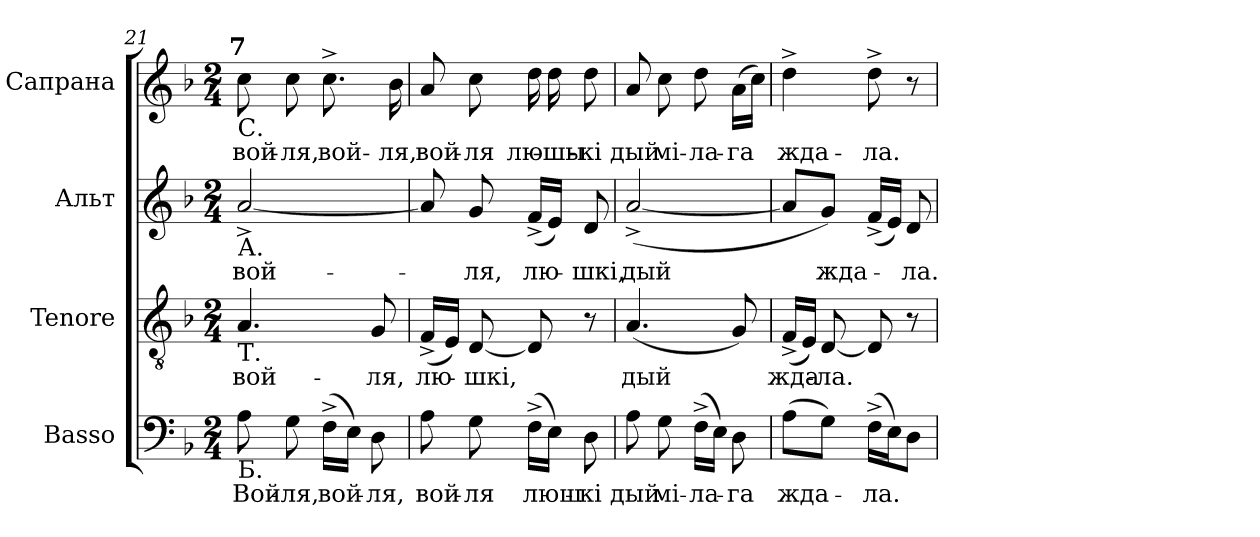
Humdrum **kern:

**kern	**text	**kern	**text	**kern	**text	**kern	**text
*part4	*part4	*part3	*part3	*part2	*part2	*part1	*part1
*staff4	*staff4	*staff3	*staff3	*staff2	*staff2	*staff1	*staff1
*I"Basso	*	*I"Tenore	*	*I"Альт	*	*I"Сапрана	*
*I'B.	*	*I'T.	*	*	*	*	*
!!LO:PB:g=z
*clefF4	*	*clefGv2	*	*clefG2	*	*clefG2	*
*	*	*ITrd7c12	*	*	*	*	*
*k[b-]	*	*k[b-]	*	*k[b-]	*	*k[b-]	*
*d:	*	*d:	*	*d:	*	*d:	*
*M2/4	*	*M2/4	*	*M2/4	*	*M2/4	*
=21	=21	=21	=21	=21	=21	=21	=21
!	!LO:LY:b:color=#000000	!	!	!	!	!	!
!	!	!	!LO:LY:b:color=#000000	!	!	!	!
!	!	!	!	!	!LO:LY:b:color=#000000	!	!
!	!	!	!	!	!	!LO:TX:b:t=С.	!
!	!	!	!	!	!	!LO:TX:a:B:cj:t=7	!
!	!	!	!	!LO:TX:b:t=А.	!	!	!
!	!	!LO:TX:b:t=Т.	!	!	!	!	!
!LO:TX:b:t=Б.	!	!	!	!	!	!	!
!	!	!	!	!	!	!	!LO:LY:b:color=#000000
8Ai\	Вой-	4.AAi/	вой-	[<2a^i/	вой-	8cci\	вой-
!	!LO:LY:b:color=#000000	!	!	!	!	!	!
!	!	!	!	!	!	!	!LO:LY:b:color=#000000
8Gi\	-ля,	.	.	.	.	8cci\	-ля,
!	!LO:LY:b:color=#000000	!	!	!	!	!	!
!	!	!	!	!	!	!	!LO:LY:b:color=#000000
(16F^i\LL	вой-	.	.	.	.	8.cc^i\	вой-
16Ei\JJ)	.	.	.	.	.	.	.
!	!LO:LY:b:color=#000000	!	!	!	!	!	!
!	!	!	!LO:LY:b:color=#000000	!	!	!	!
8Di\	-ля,	8GGi/	-ля,	.	.	.	.
!	!	!	!	!	!	!	!LO:LY:b:color=#000000
.	.	.	.	.	.	16b-i\	-ля,
=22	=22	=22	=22	=22	=22	=22	=22
!	!LO:LY:b:color=#000000	!	!	!	!	!	!
!	!	!	!LO:LY:b:color=#000000	!	!	!	!
!	!	!	!	!	!	!	!LO:LY:b:color=#000000
8Ai\	вой-	(16FF^i/LL	лю-	8ai/]	.	8ai/	вой-
.	.	16EEi/JJ)	.	.	.	.	.
!	!LO:LY:b:color=#000000	!	!	!	!	!	!
!	!	!	!LO:LY:b:color=#000000	!	!	!	!
!	!	!	!	!	!LO:LY:b:color=#000000	!	!
!	!	!	!	!	!	!	!LO:LY:b:color=#000000
8Gi\	-ля	[<8DDi/	-шкі,	8gi/	-ля,	8cci\	-ля
!	!LO:LY:b:color=#000000	!	!	!	!	!	!
!	!	!	!	!	!LO:LY:b:color=#000000	!	!
!	!	!	!	!	!	!	!LO:LY:b:color=#000000
(16F^i\LL	люш-	8DDi/]	.	(16f^i/LL	лю-	16ddi\	лю-
!	!	!	!	!	!	!	!LO:LY:b:color=#000000
16Ei\JJ)	.	.	.	16ei/JJ)	.	16ddi\	-шы-
!	!LO:LY:b:color=#000000	!	!	!	!	!	!
!	!	!	!	!	!LO:LY:b:color=#000000	!	!
!	!	!	!	!	!	!	!LO:LY:b:color=#000000
8Di\	-кі	8r	.	8di/	-шкі,	8ddi\	-кі
=23	=23	=23	=23	=23	=23	=23	=23
!	!LO:LY:b:color=#000000	!	!	!	!	!	!
!	!	!	!LO:LY:b:color=#000000	!	!	!	!
!	!	!	!	!	!LO:LY:b:color=#000000	!	!
!	!	!	!	!	!	!	!LO:LY:b:color=#000000
8Ai\	дый	(4.AAi/	дый	([<2a^i/	дый	8ai/	дый
!	!LO:LY:b:color=#000000	!	!	!	!	!	!
!	!	!	!	!	!	!	!LO:LY:b:color=#000000
8Gi\	мі-	.	.	.	.	8cci\	мі-
!	!LO:LY:b:color=#000000	!	!	!	!	!	!
!	!	!	!	!	!	!	!LO:LY:b:color=#000000
(16F^i\LL	-ла-	.	.	.	.	8ddi\	-ла-
16Ei\JJ)	.	.	.	.	.	.	.
!	!LO:LY:b:color=#000000	!	!	!	!	!	!
!	!	!	!	!	!	!	!LO:LY:b:color=#000000
8Di\	-га	8GGi/)	.	.	.	(16ai\LL	-га
.	.	.	.	.	.	16cci\JJ)	.
=24	=24	=24	=24	=24	=24	=24	=24
!	!LO:LY:b:color=#000000	!	!	!	!	!	!
!	!	!	!LO:LY:b:color=#000000	!	!	!	!
!	!	!	!	!	!	!	!LO:LY:b:color=#000000
(8Ai\L	жда-	(16FF^i/LL	жда-	8ai/L]	.	4dd^i\	жда-
.	.	16EEi/JJ)	.	.	.	.	.
!	!	!	!LO:LY:b:color=#000000	!	!	!	!
!	!	!	!	!	!LO:LY:b:color=#000000	!	!
8Gi\J)	.	[<8DDi/	-ла.	8gi/J)	жда-	.	.
!	!LO:LY:b:color=#000000	!	!	!	!	!	!
!	!	!	!	!	!	!	!LO:LY:b:color=#000000
(16F^i\LL	-ла.	8DDi/]	.	(16f^i/LL	.	8dd^i\	-ла.
16Ei\J)	.	.	.	16ei/JJ)	.	.	.
!	!	!	!	!	!LO:LY:b:color=#000000	!	!
8Di\J	.	8r	.	8di/	-ла.	8r	.
=	=	=	=	=	=	=	=
*-	*-	*-	*-	*-	*-	*-	*-
